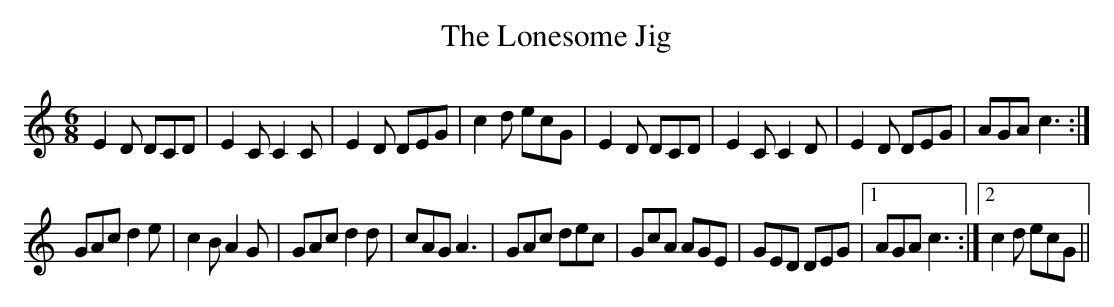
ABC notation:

X:1
T:The Lonesome Jig
M:6/8
K:C
E2D DCD|E2C C2C|E2D DEG|c2d ecG|E2D DCD|E2C C2D|E2D DEG|AGA c3:|
GAc d2e|c2B A2G|GAc d2d|cAG A3|GAc dec|GcA AGE|GED DEG|1 AGA c3:|2 c2d ecG||
